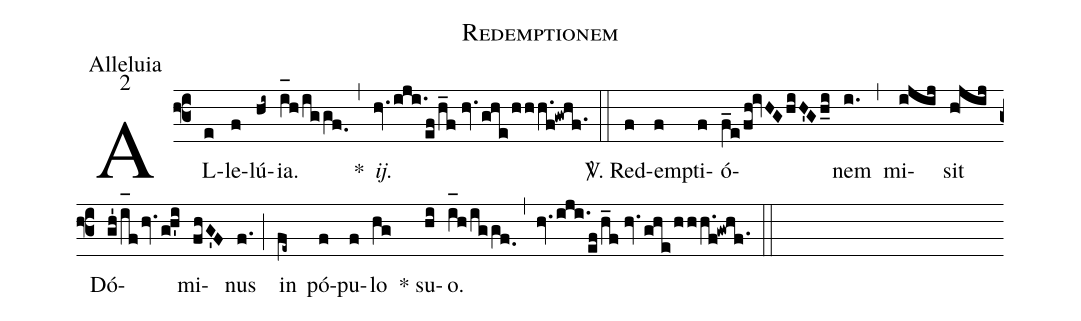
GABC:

name:Redemptionem;
office-part:Alleluia;
mode:2;
%%
(f3) AL(e)le(f)lú(hi~){ia}.(i_[oh:h]h/iggf.0) <clear>*(,) <i>ij.</i>(hv.iji./[-0.5]ef/h_f//hv.ghe/hhh.f!gwhf.1) (::) <sp>V/</sp>. Red(f)em(f)pti(f)ó(f_e/fh!ivHGhiH'Gh_i)nem(i.) (,) mi(ijij)sit(h!jij) Dó(gh'/i_[oh:h]fhv.gh'i)mi(fhG'F)nus(f.) (;) in(fe~) pó(f)pu(f)lo(hg) () * su(hi)o.(i_[oh:h]h/iggf.0) (,) (hv.iji./[-0.5]ef/h_f//hv.ghe/hhh.f!gwhf.1) (::)
